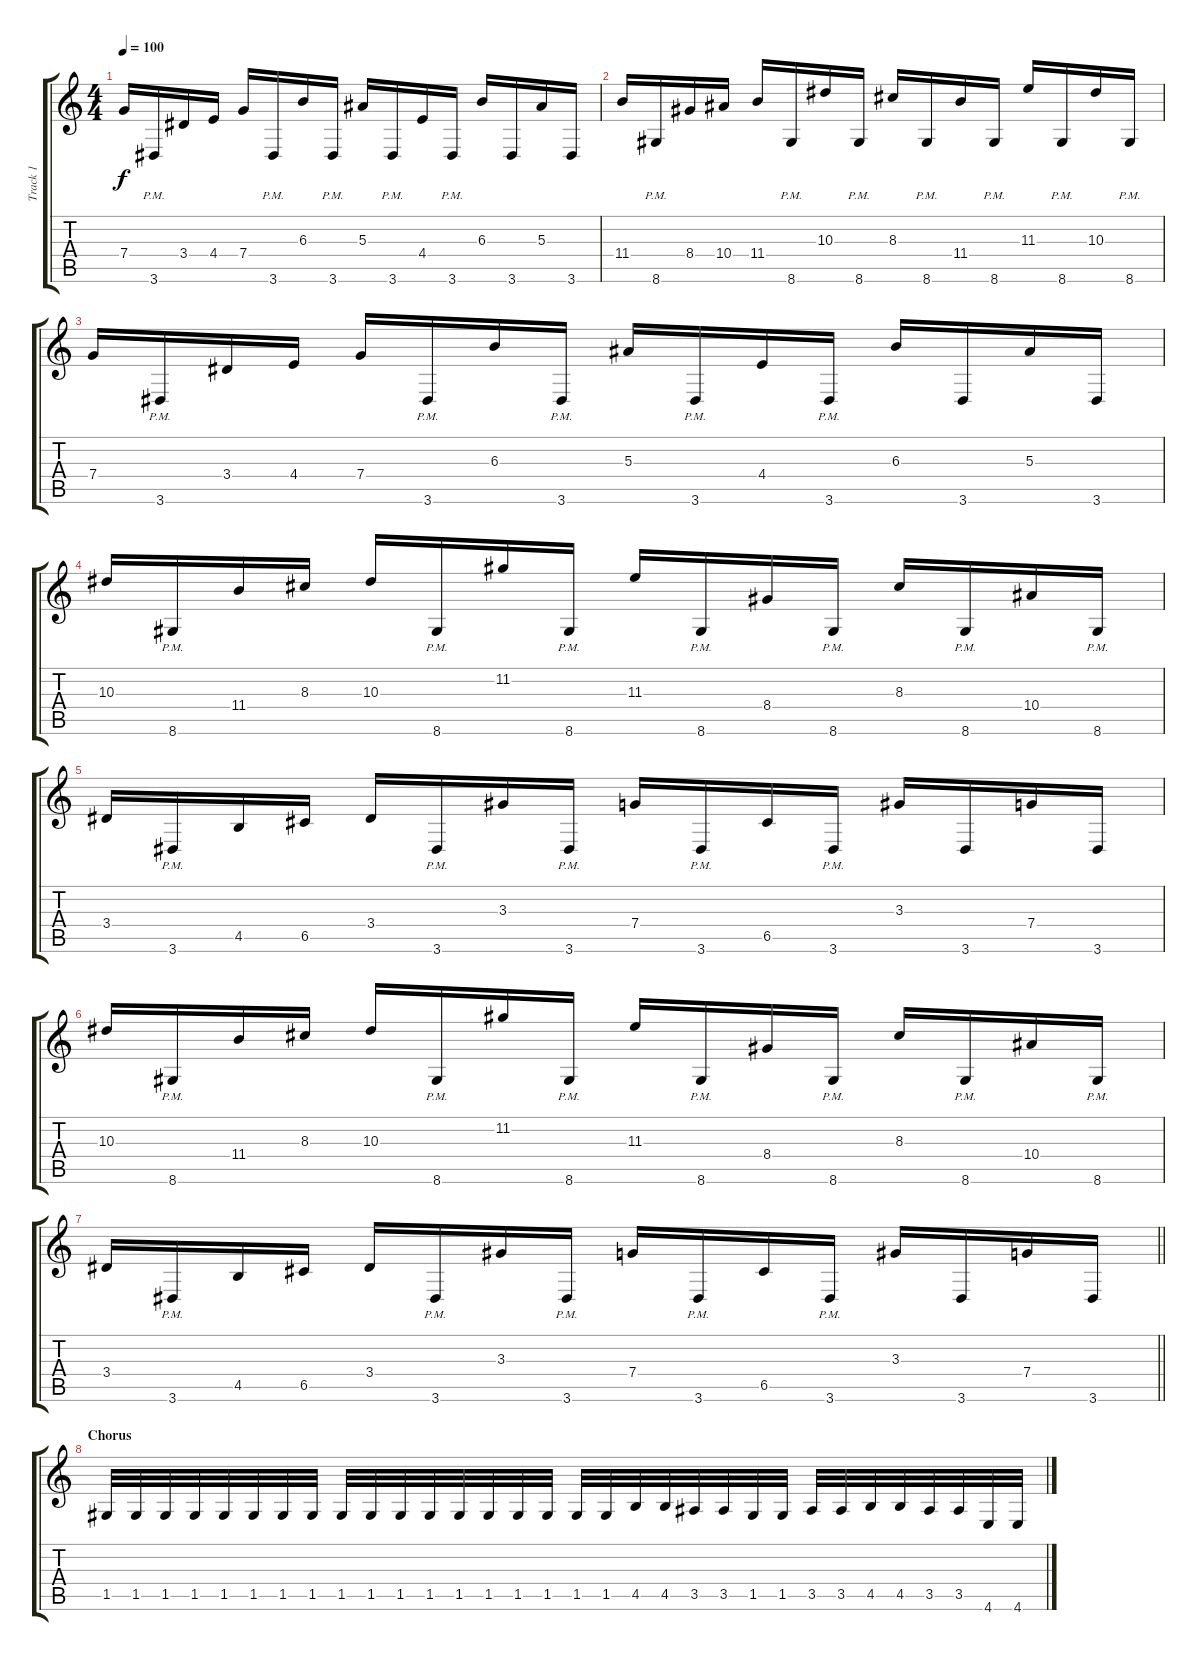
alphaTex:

\track ("Track 1" "Track 1") {instrument distortionguitar}
\staff {score tabs}
\tuning (D4 A3 F3 C3 G2 C2) {hide}
\ts (4 4)
\tempo 100
\clef g2
\ks c
7.4.16{dy f} 3.6{pm}.16 3.4.16 4.4.16 7.4.16 3.6{pm}.16 6.3.16 3.6{pm}.16 5.3.16 3.6{pm}.16 4.4.16 3.6{pm}.16 6.3.16 3.6.16 5.3.16 3.6.16 |
11.4.16 8.6{pm}.16 8.4.16 10.4.16 11.4.16 8.6{pm}.16 10.3.16 8.6{pm}.16 8.3.16 8.6{pm}.16 11.4.16 8.6{pm}.16 11.3.16 8.6{pm}.16 10.3.16 8.6{pm}.16 |
7.4.16 3.6{pm}.16 3.4.16 4.4.16 7.4.16 3.6{pm}.16 6.3.16 3.6{pm}.16 5.3.16 3.6{pm}.16 4.4.16 3.6{pm}.16 6.3.16 3.6.16 5.3.16 3.6.16 |
10.3.16 8.6{pm}.16 11.4.16 8.3.16 10.3.16 8.6{pm}.16 11.2.16 8.6{pm}.16 11.3.16 8.6{pm}.16 8.4.16 8.6{pm}.16 8.3.16 8.6{pm}.16 10.4.16 8.6{pm}.16 |
3.4.16 3.6{pm}.16 4.5.16 6.5.16 3.4.16 3.6{pm}.16 3.3.16 3.6{pm}.16 7.4.16 3.6{pm}.16 6.5.16 3.6{pm}.16 3.3.16 3.6.16 7.4.16 3.6.16 |
10.3.16 8.6{pm}.16 11.4.16 8.3.16 10.3.16 8.6{pm}.16 11.2.16 8.6{pm}.16 11.3.16 8.6{pm}.16 8.4.16 8.6{pm}.16 8.3.16 8.6{pm}.16 10.4.16 8.6{pm}.16 |
\barLineRight lightlight
3.4.16 3.6{pm}.16 4.5.16 6.5.16 3.4.16 3.6{pm}.16 3.3.16 3.6{pm}.16 7.4.16 3.6{pm}.16 6.5.16 3.6{pm}.16 3.3.16 3.6.16 7.4.16 3.6.16 |
\section ("" "Chorus")
1.5.32 1.5.32 1.5.32 1.5.32 1.5.32 1.5.32 1.5.32 1.5.32 1.5.32 1.5.32 1.5.32 1.5.32 1.5.32 1.5.32 1.5.32 1.5.32 1.5.32 1.5.32 4.5.32 4.5.32 3.5.32 3.5.32 1.5.32 1.5.32 3.5.32 3.5.32 4.5.32 4.5.32 3.5.32 3.5.32 4.6.32 4.6.32
